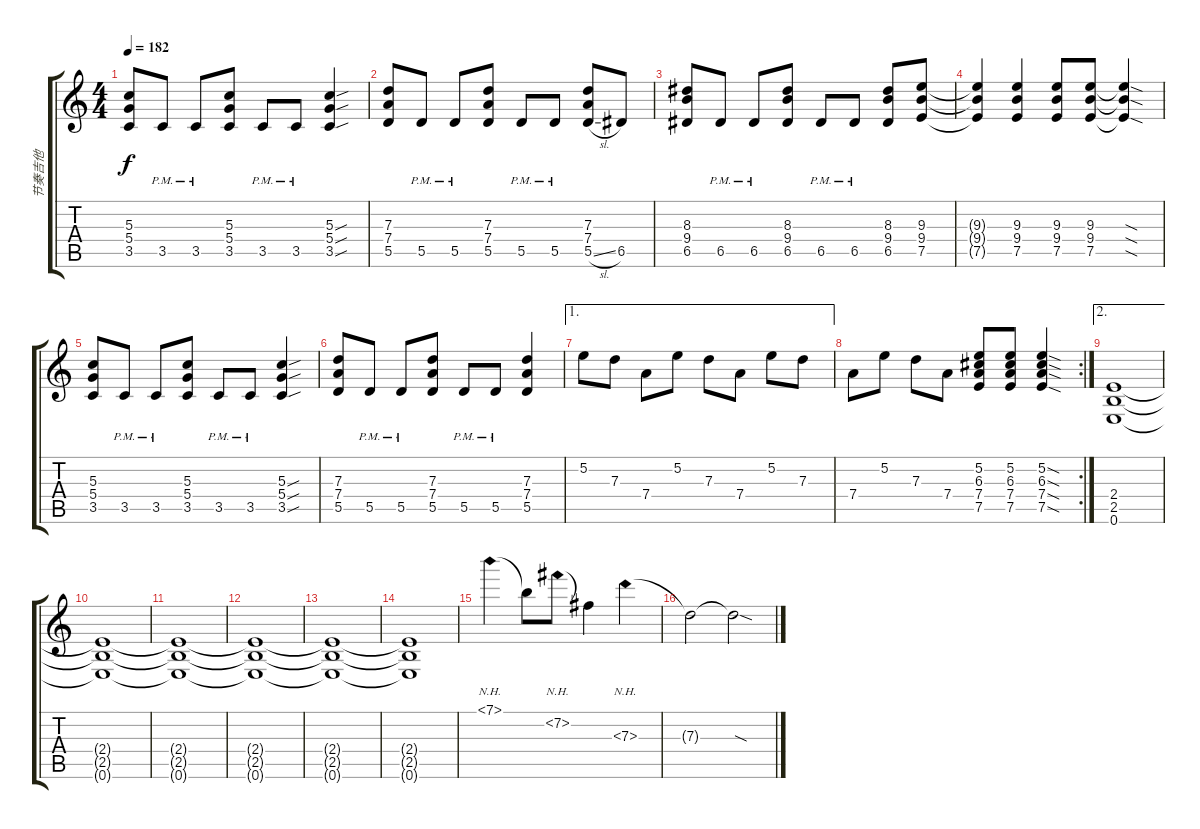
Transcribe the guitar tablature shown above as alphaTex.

\track ("节奏吉他" "节奏吉他") {instrument overdrivenguitar}
\staff {score tabs}
\tuning (E4 B3 G3 D3 A2 E2) {hide}
\ts (4 4)
\tempo 182
\clef g2
\ks c
(5.3 5.4 3.5).8{dy f} 3.5{pm}.8 3.5{pm}.8 (5.3 5.4 3.5).8 3.5{pm}.8 3.5{pm}.8 (5.3{sou} 5.4{sou} 3.5{sou}).4 |
(7.3 7.4 5.5).8 5.5{pm}.8 5.5{pm}.8 (7.3 7.4 5.5).8 5.5{pm}.8 5.5{pm}.8 (7.3 7.4 5.5{sl}).8 6.5.8 |
(8.3 9.4 6.5).8 6.5{pm}.8 6.5{pm}.8 (8.3 9.4 6.5).8 6.5{pm}.8 6.5{pm}.8 (8.3 9.4 6.5).8 (9.3 9.4 7.5).8 |
(9.3{t} 9.4{t} 7.5{t}).4 (9.3 9.4 7.5).4 (9.3 9.4 7.5).8 (9.3 9.4 7.5).8 (9.3{sod t} 9.4{sod t} 7.5{sod t}).4 |
(5.3 5.4 3.5).8 3.5{pm}.8 3.5{pm}.8 (5.3 5.4 3.5).8 3.5{pm}.8 3.5{pm}.8 (5.3{sou} 5.4{sou} 3.5{sou}).4 |
(7.3 7.4 5.5).8 5.5{pm}.8 5.5{pm}.8 (7.3 7.4 5.5).8 5.5{pm}.8 5.5{pm}.8 (7.3 7.4 5.5).4 |
\ae 1
5.2.8 7.3.8 7.4.8 5.2.8 7.3.8 7.4.8 5.2.8 7.3.8 |
\rc 2
7.4.8 5.2.8 7.3.8 7.4.8 (5.2 6.3 7.4 7.5).8 (5.2 6.3 7.4 7.5).8 (5.2{sod} 6.3{sod} 7.4{sod} 7.5{sod}).4 |
\ae 2
(2.4 2.5 0.6).1 |
(2.4{t} 2.5{t} 0.6{t}).1 |
(2.4{t} 2.5{t} 0.6{t}).1 |
(2.4{t} 2.5{t} 0.6{t}).1 |
(2.4{t} 2.5{t} 0.6{t}).1 |
(2.4{t} 2.5{t} 0.6{t}).1 |
7.1{nh}.4 7.1{t}.8 7.2{nh}.8 7.2{t}.4 7.3{nh}.4 |
7.3{t}.2 7.3{sod t}.2
